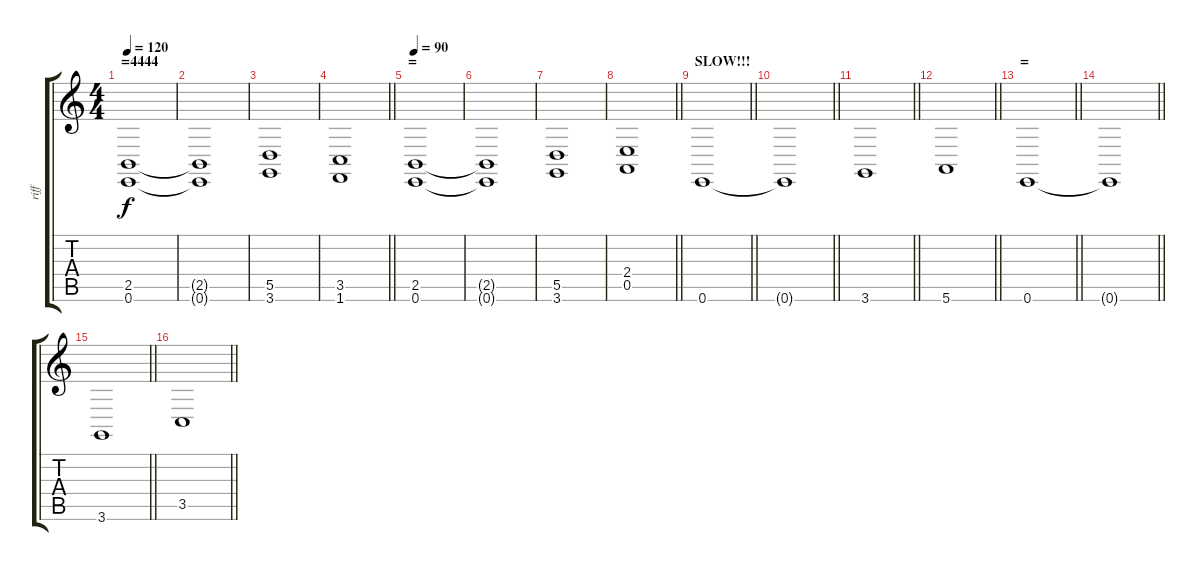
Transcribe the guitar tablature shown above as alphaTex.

\track ("riff" "riff") {instrument lead2sawtooth}
\staff {score tabs}
\tuning (E4 B3 G3 D3 A2 E2) {hide}
\ts (4 4)
\section ("" "=4444")
\tempo 120
\clef g2
\ks c
(2.5 0.6).1{dy f} |
(2.5{t} 0.6{t}).1 |
(5.5 3.6).1 |
\barLineRight lightlight
(3.5 1.6).1 |
\section ("" "=")
\tempo 90
(2.5 0.6).1 |
(2.5{t} 0.6{t}).1 |
(5.5 3.6).1 |
\barLineRight lightlight
(2.4 0.5).1 |
\section ("" "SLOW!!!")
\barLineRight lightlight
0.6.1 |
\barLineRight lightlight
0.6{t}.1 |
\barLineRight lightlight
3.6.1 |
\barLineRight lightlight
5.6.1 |
\section ("" "=")
\barLineRight lightlight
0.6.1 |
\barLineRight lightlight
0.6{t}.1 |
\barLineRight lightlight
3.6.1 |
\barLineRight lightlight
3.5.1
